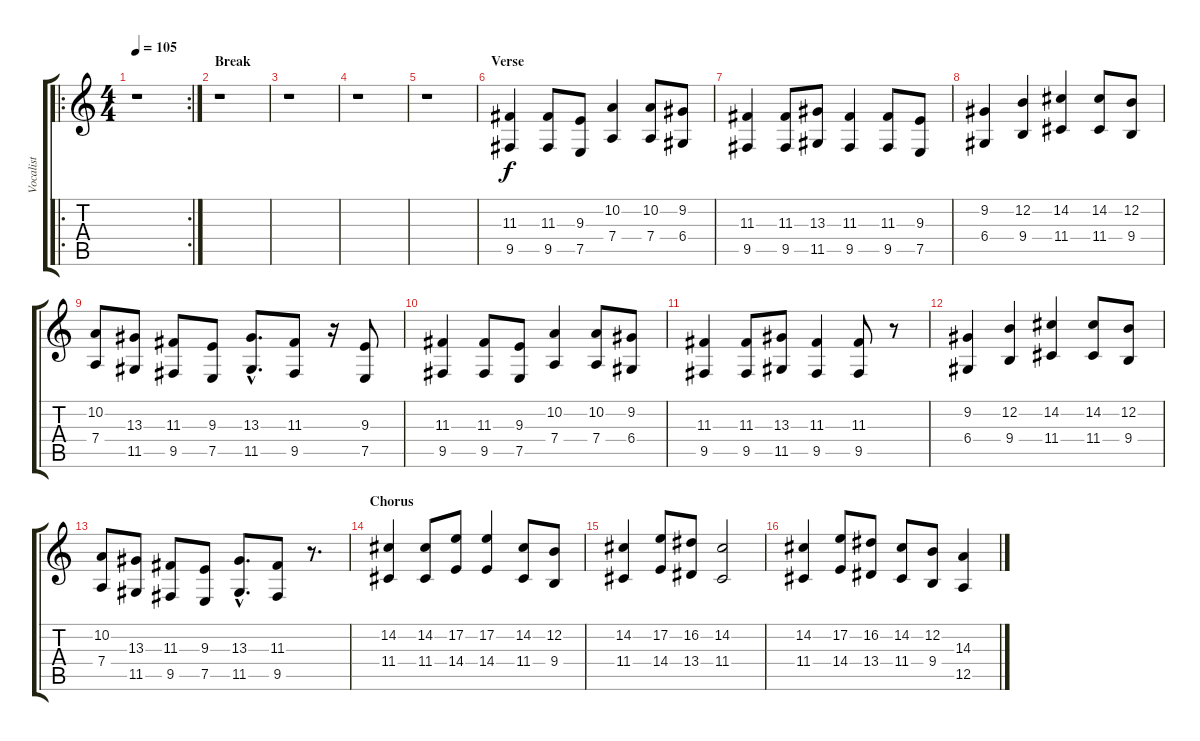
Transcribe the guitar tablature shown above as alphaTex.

\track ("Vocalist" "Vocalist") {instrument voiceoohs}
\staff {score tabs}
\tuning (E4 B3 G3 D3 A2 E2) {hide}
\ro
\rc 2
\ts (4 4)
\tempo 105
\clef g2
\ks c
r.1{dy f instrument voiceoohs} |
\section ("" "Break")
r.1 |
r.1 |
r.1 |
r.1 |
\section ("" "Verse")
(11.3 9.5).4 (11.3 9.5).8 (9.3 7.5).8 (10.2 7.4).4 (10.2 7.4).8 (9.2 6.4).8 |
(11.3 9.5).4 (11.3 9.5).8 (13.3 11.5).8 (11.3 9.5).4 (11.3 9.5).8 (9.3 7.5).8 |
(9.2 6.4).4 (12.2 9.4).4 (14.2 11.4).4 (14.2 11.4).8 (12.2 9.4).8 |
(10.2 7.4).8 (13.3 11.5).8 (11.3 9.5).8 (9.3 7.5).8 (13.3{hac} 11.5{hac}).8{d} (11.3 9.5).8 r.16 (9.3 7.5).8 |
(11.3 9.5).4 (11.3 9.5).8 (9.3 7.5).8 (10.2 7.4).4 (10.2 7.4).8 (9.2 6.4).8 |
(11.3 9.5).4 (11.3 9.5).8 (13.3 11.5).8 (11.3 9.5).4 (11.3 9.5).8 r.8 |
(9.2 6.4).4 (12.2 9.4).4 (14.2 11.4).4 (14.2 11.4).8 (12.2 9.4).8 |
(10.2 7.4).8 (13.3 11.5).8 (11.3 9.5).8 (9.3 7.5).8 (13.3{hac} 11.5{hac}).8{d} (11.3 9.5).8 r.8{d} |
\section ("" "Chorus")
(14.2 11.4).4 (14.2 11.4).8 (17.2 14.4).8 (17.2 14.4).4 (14.2 11.4).8 (12.2 9.4).8 |
(14.2 11.4).4 (17.2 14.4).8 (16.2 13.4).8 (14.2 11.4).2 |
(14.2 11.4).4 (17.2 14.4).8 (16.2 13.4).8 (14.2 11.4).8 (12.2 9.4).8 (14.3 12.5).4
